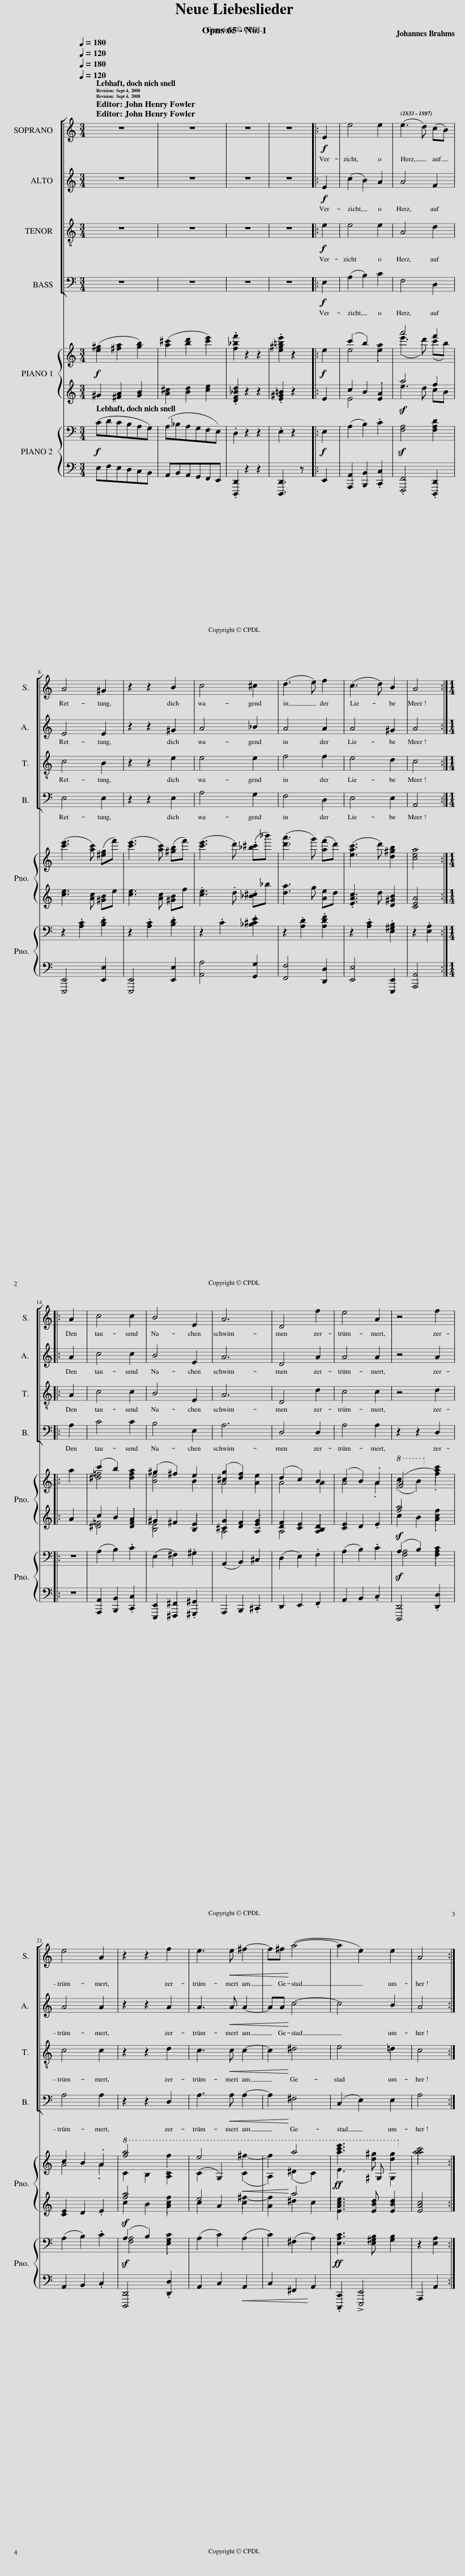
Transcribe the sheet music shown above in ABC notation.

X:1
%%score [ 1 2 3 4 ] { ( 5 7 ) | ( 6 8 ) } { ( 9 11 ) | 10 }
L:1/8
Q:1/4=180
M:3/4
I:linebreak $
K:C
V:1 treble
V:2 treble
V:3 treble-8 transpose=-12
V:4 bass
V:5 treble
V:7 treble
V:6 treble
V:8 treble
V:9 bass
V:11 bass
V:10 bass
V:1
 z6 | z6 | z6 |[M:2/4] z4 |:[M:1/4]!f! E2 | %5
 e4 e2 | (e3 d) (cB) |$ A4 ^G2 | z2 z2 B2 | c4 ^c2 | %10
 (d3 e) f2 | (c3 d) B2 |[M:2/4] A4 ::$[M:1/4] A2 | c4 c2 | %15
 B4 E2 | A6 | D4 f2 | e4 A2 | z4 f2 |$ %20
 e4 A2 | z2 z2 f2 | e3!<(! e ^f2- | f^f!<)! (a4- | a2 e2) e2 | %25
[M:2/4] A4 :| %26
V:2
 z6 | z6 | z6 |[M:2/4] z4 |:[M:1/4]!f! E2 | %5
 (c2 B2) A2 | A4 F2 |$ E4 E2 | z2 z2 ^G2 | A4 _B2 | %10
 A4 A2 | A4 ^G2 |[M:2/4] A4 ::$[M:1/4] A2 | c4 c2 | %15
 B4 E2 | A6 | D4 A2 | A4 A2 | z4 A2 |$ %20
 A4 A2 | z2 z2 A2 | A3!<(! A A2- | AA!<)! c4- | c4 B2 | %25
[M:2/4] A4 :| %26
V:3
 z6 | z6 | z6 |[M:2/4] z4 |:[M:1/4]!f! e2 | %5
 e4 e2 | A4 d2 |$ c4 B2 | z2 z2 e2 | e4 e2 | %10
 f4 f2 | e4 d2 |[M:2/4] c4 ::$[M:1/4] A2 | c4 c2 | %15
 B4 E2 | A6 | D4 d2 | c4 c2 | z4 d2 |$ %20
 c4 c2 | z2 z2 d2 | c3!<(! c c2- | c2!<)! ^d4 | e4 =d2 | %25
[M:2/4] c4 :| %26
V:4
 z6 | z6 | z6 |[M:2/4] z4 |:[M:1/4]!f! E,2 | %5
 (A,2 B,2) C2 | F,4 D,2 |$ E,4 E,2 | z2 z2 E,2 | A,4 G,2 | %10
 F,4 D,2 | E,4 E,2 |[M:2/4] A,,4 ::$[M:1/4] A,2 | C4 C2 | %15
 B,4 E,2 | A,6 | D,4 D,2 | A,4 A,2 | z2 z2 D,2 |$ %20
 A,4 A,2 | z2 z2 D,2 | A,3!<(! A, A,2- | A,2!<)! ^F,4 | (C,2 E,2) E,2 | %25
[M:2/4] A,4 :| %26
V:5
!f! ([e^g]2 [^fa]2 [gb]2) | ([a^c']2 [bd']2 [c'e']2) | .[f_bf']2 z2 z2 |[M:2/4] .[e^g=be']2 z2 |:[M:1/4]!f! e2 | %5
 (c'2 b2) .a2 | a'4 f'2 |$ ([c'e']3 [ac']) ([^eg]f') | ([c'e']3 [ac']) ([^gb]f') | ([c'e']3 d') (.[_b^c']_b') | %10
 ([d'a']3 g') ([af']d') | ([eac']3 d') [d^gb]2 |[M:2/4] [cea]4 ::$[M:1/4] a2 | (c'2 b2) .a2 | %15
 (^g2 ^f2) e2 | ([^cg]2 [df]2) e2 | (d2 c2) B2 | (c2 B2) .A2 |!8va(! (c'2 b2)!8va)! [ac']2 |$ %20
 c2 B2 .A2 |!8va(! [f'a']4 .f'2 | e'4!<(! ^f'2- | f'2!<)! a'4 |!ff! [a'c''e'']3 [d'^g'] [d'g']2!8va)! | %25
[M:2/4] [ac']4 :| %26
V:6
 ^G2 [^FA]2 [GB]2 | [A^c]2 [Bd]2 [ce]2 | .[DF_Bd]2 z2 z2 |[M:2/4] .[E^G=B]2 z2 |:[M:1/4] E2 | %5
 c2 B2 A2 | a4 f2 |$ [ce]3 [Ac] [^GB]e | [ce]3 [Ac] [^GB]f | .[ce]3 .d .[_B^c]_b | %10
 [da]3 g [Ae]d | .[EAc]3 d [D^GB]2 |[M:2/4] [CEA]4 ::$[M:1/4] A2 | c2 B2 A2 | %15
 ^G2 ^F2 E2 | [^CG]2 [DF]2 [EG]2 | [DF]2 [CE]2 [B,D]2 | [CE]2 D2 .E2 | [fa]4 .[cf]2 |$ %20
 [CE]2 D2 .E2 | [fa]4 .f2 | e4 ^f2- | f2 a4 | [EAce]3 [EBd] [EBd]2 | %25
[M:2/4] [EAc]4 :| %26
V:7
 x6 | x6 | x6 |[M:2/4] x4 |:[M:1/4] x2 | %5
 e4 e2 | (e'3 d') (c'b) |$ x6 | x6 | x6 | %10
 x6 | x6 |[M:2/4] x4 ::$[M:1/4] x2 | [^d=f]4 [df]2 | %15
 [Be]4 B2 | A4 A2 | A4 A2 | A4 .A2 |!8va(! ([fa]4!8va)! .f2) |$ %20
 A4 .A2 |!8va(! c2 B2 [Ac]2 | (c2 G2) (c2 | A2) (^d2 c2) | e3 ^G G2!8va)! | %25
[M:2/4] a4 :| %26
V:8
 x6 | x6 | x6 |[M:2/4] x4 |:[M:1/4] x2 | %5
 E4 .E2 | e3 d cB |$ x6 | x6 | x6 | %10
 x6 | x6 |[M:2/4] x4 ::$[M:1/4] x2 | [^D=F]4 .[DF]2 | %15
 [B,E]4 .B,2 | A,4 .A,2 | A,4 .A,2 | x4 x2 | c2 B2 A2 |$ %20
 x6 | c2 B2 [Ac]2 | c2 A2 c2 | A2 ^d2 c2 | x6 | %25
[M:2/4] x4 :| %26
V:9
!f! (CDCB,A,G,) | (A,_B,A,G,F,E,) | .D,2 z2 z2 |[M:2/4] .E,2 z2 |:[M:1/4]!f! E,2 | %5
 (A,2 B,2) .C2 | [F,A,]4 [F,A,D]2 |$ z2 .[A,C]2 .[B,D]2 | z2 .[A,C]2 .[B,D]2 | z2 .C2 .[_B,^CE]2 | %10
 z2 .[A,D]2 .[A,DF]2 | z2 .[A,C]2 .[E,^G,B,]2 |[M:2/4] z2 .[E,A,]2 ::$[M:1/4] z2 | (A,2 B,2) .C2 | %15
 (E,2 ^F,2) .^G,2 | (A,,2 B,,2) ^C,2 | (D,2 E,2) .F,2 | (A,2 B,2) .C2 | (A,2 B,2) .C2 |$ %20
 (A,2 B,2) .C2 | (A,2 B,2) .[G,C]2 | (A,2 C2) (A,2 | C2) (^F,2 A,2) |!ff! [E,A,C]3 [E,^G,B,] [G,B,]2 | %25
[M:2/4] z2 [E,A,]2 :| %26
V:10
 E,F,E,D,C,B,, | A,,B,,A,,G,,F,,E,, | .[D,,,D,,]2 z2 z2 |[M:2/4] [D,,,D,,]3 z |:[M:1/4] E,,2 | %5
 [A,,,A,,]2 [B,,,B,,]2 .[C,,C,]2 | .[F,,,F,,]4 .[D,,,D,,]2 |$ [E,,,E,,]4 [E,,E,]2 | [E,,,E,,]4 [E,,E,]2 | [A,,A,]4 [G,,G,]2 | %10
 [F,,F,]4 [D,,D,]2 | [E,,E,]4 [E,,,E,,]2 |[M:2/4] [A,,,A,,]4 ::$[M:1/4] z2 | [A,,,A,,]2 [B,,,B,,]2 .[C,,C,]2 | %15
 [E,,,E,,]2 [^F,,,^F,,]2 .[^G,,,^G,,]2 | A,,,2 B,,,2 .^C,,2 | D,,2 E,,2 .F,,2 | A,,2 B,,2 .C,2 | [D,,,D,,]4 .[D,,D,]2 |$ %20
 A,,2 B,,2 .C,2 | [D,,,D,,]4 .[D,,D,]2 | A,,2 C,2!<(! A,,2 | C,2 ^F,,2!<)! A,,2 | .[C,,,C,,]2 !>![E,,,E,,]4 | %25
[M:2/4] A,,,2 A,,2 :| %26
V:11
 x6 | x6 | x6 |[M:2/4] x4 |:[M:1/4] x2 | %5
 x6 | x6 |$ x6 | x6 | x6 | %10
 x6 | x6 |[M:2/4] x4 ::$[M:1/4] x2 | x6 | %15
 x6 | x6 | x6 | x6 | [F,A,]4 [F,A,]2 |$ %20
 x6 | [F,A,]4 E,2 | x6 | x6 | x6 | %25
[M:2/4] x4 :| %26
